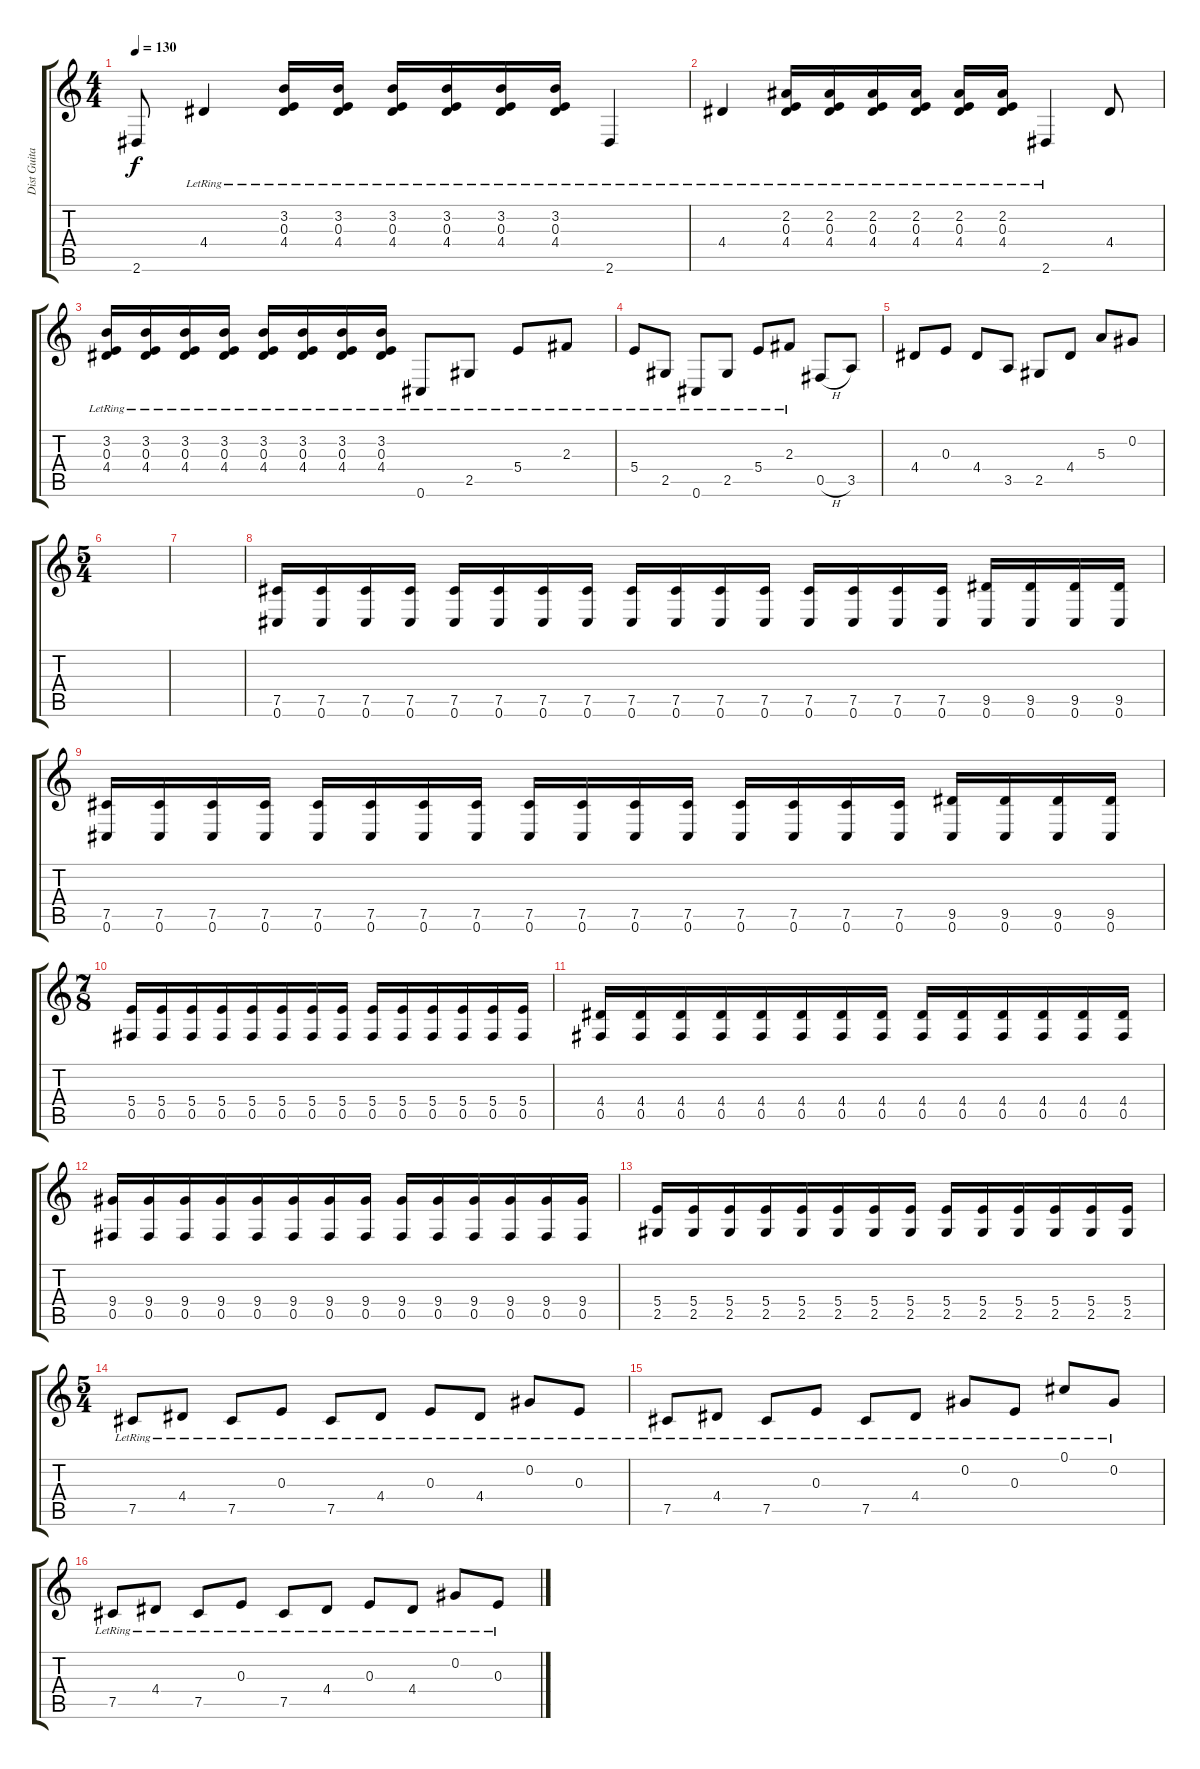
\track ("Dist Guitar 2 Serega" "Dist Guita") {instrument overdrivenguitar}
\staff {score tabs}
\tuning (Db4 Ab3 E3 B2 Gb2 Db2) {hide}
\ts (4 4)
\tempo 130
\clef g2
\ks c
2.6{t}.8{dy f} 4.4{lr}.4 (3.2{lr} 0.3{lr} 4.4{lr}).16 (3.2{lr} 0.3{lr} 4.4{lr}).16 (3.2{lr} 0.3{lr} 4.4{lr}).16 (3.2{lr} 0.3{lr} 4.4{lr}).16 (3.2{lr} 0.3{lr} 4.4{lr}).16 (3.2{lr} 0.3{lr} 4.4{lr}).16 2.6{lr}.4 |
4.4{lr}.4 (2.2{lr} 0.3{lr} 4.4{lr}).16 (2.2{lr} 0.3{lr} 4.4{lr}).16 (2.2{lr} 0.3{lr} 4.4{lr}).16 (2.2{lr} 0.3{lr} 4.4{lr}).16 (2.2{lr} 0.3{lr} 4.4{lr}).16 (2.2{lr} 0.3{lr} 4.4{lr}).16 2.6{lr}.4 4.4.8 |
(3.2{lr} 0.3{lr} 4.4{lr}).16 (3.2{lr} 0.3{lr} 4.4{lr}).16 (3.2{lr} 0.3{lr} 4.4{lr}).16 (3.2{lr} 0.3{lr} 4.4{lr}).16 (3.2{lr} 0.3{lr} 4.4{lr}).16 (3.2{lr} 0.3{lr} 4.4{lr}).16 (3.2{lr} 0.3{lr} 4.4{lr}).16 (3.2{lr} 0.3{lr} 4.4{lr}).16 0.6{lr}.8 2.5{lr}.8 5.4{lr}.8 2.3{lr}.8 |
5.4{lr}.8 2.5{lr}.8 0.6{lr}.8 2.5{lr}.8 5.4{lr}.8 2.3{lr}.8 0.5{h}.8 3.5.8 |
4.4.8 0.3.8 4.4.8 3.5.8 2.5.8 4.4.8 5.3.8 0.2.8 |
\ts (5 4)
|
|
(7.5 0.6).16 (7.5 0.6).16 (7.5 0.6).16 (7.5 0.6).16 (7.5 0.6).16 (7.5 0.6).16 (7.5 0.6).16 (7.5 0.6).16 (7.5 0.6).16 (7.5 0.6).16 (7.5 0.6).16 (7.5 0.6).16 (7.5 0.6).16 (7.5 0.6).16 (7.5 0.6).16 (7.5 0.6).16 (9.5 0.6).16 (9.5 0.6).16 (9.5 0.6).16 (9.5 0.6).16 |
(7.5 0.6).16 (7.5 0.6).16 (7.5 0.6).16 (7.5 0.6).16 (7.5 0.6).16 (7.5 0.6).16 (7.5 0.6).16 (7.5 0.6).16 (7.5 0.6).16 (7.5 0.6).16 (7.5 0.6).16 (7.5 0.6).16 (7.5 0.6).16 (7.5 0.6).16 (7.5 0.6).16 (7.5 0.6).16 (9.5 0.6).16 (9.5 0.6).16 (9.5 0.6).16 (9.5 0.6).16 |
\ts (7 8)
(5.4 0.5).16 (5.4 0.5).16 (5.4 0.5).16 (5.4 0.5).16 (5.4 0.5).16 (5.4 0.5).16 (5.4 0.5).16 (5.4 0.5).16 (5.4 0.5).16 (5.4 0.5).16 (5.4 0.5).16 (5.4 0.5).16 (5.4 0.5).16 (5.4 0.5).16 |
(4.4 0.5).16 (4.4 0.5).16 (4.4 0.5).16 (4.4 0.5).16 (4.4 0.5).16 (4.4 0.5).16 (4.4 0.5).16 (4.4 0.5).16 (4.4 0.5).16 (4.4 0.5).16 (4.4 0.5).16 (4.4 0.5).16 (4.4 0.5).16 (4.4 0.5).16 |
(9.4 0.5).16 (9.4 0.5).16 (9.4 0.5).16 (9.4 0.5).16 (9.4 0.5).16 (9.4 0.5).16 (9.4 0.5).16 (9.4 0.5).16 (9.4 0.5).16 (9.4 0.5).16 (9.4 0.5).16 (9.4 0.5).16 (9.4 0.5).16 (9.4 0.5).16 |
(5.4 2.5).16 (5.4 2.5).16 (5.4 2.5).16 (5.4 2.5).16 (5.4 2.5).16 (5.4 2.5).16 (5.4 2.5).16 (5.4 2.5).16 (5.4 2.5).16 (5.4 2.5).16 (5.4 2.5).16 (5.4 2.5).16 (5.4 2.5).16 (5.4 2.5).16 |
\ts (5 4)
7.5{lr}.8 4.4{lr}.8 7.5{lr}.8 0.3{lr}.8 7.5{lr}.8 4.4{lr}.8 0.3{lr}.8 4.4{lr}.8 0.2{lr}.8 0.3{lr}.8 |
7.5{lr}.8 4.4{lr}.8 7.5{lr}.8 0.3{lr}.8 7.5{lr}.8 4.4{lr}.8 0.2{lr}.8 0.3{lr}.8 0.1{lr}.8 0.2{lr}.8 |
7.5{lr}.8 4.4{lr}.8 7.5{lr}.8 0.3{lr}.8 7.5{lr}.8 4.4{lr}.8 0.3{lr}.8 4.4{lr}.8 0.2{lr}.8 0.3{lr}.8
